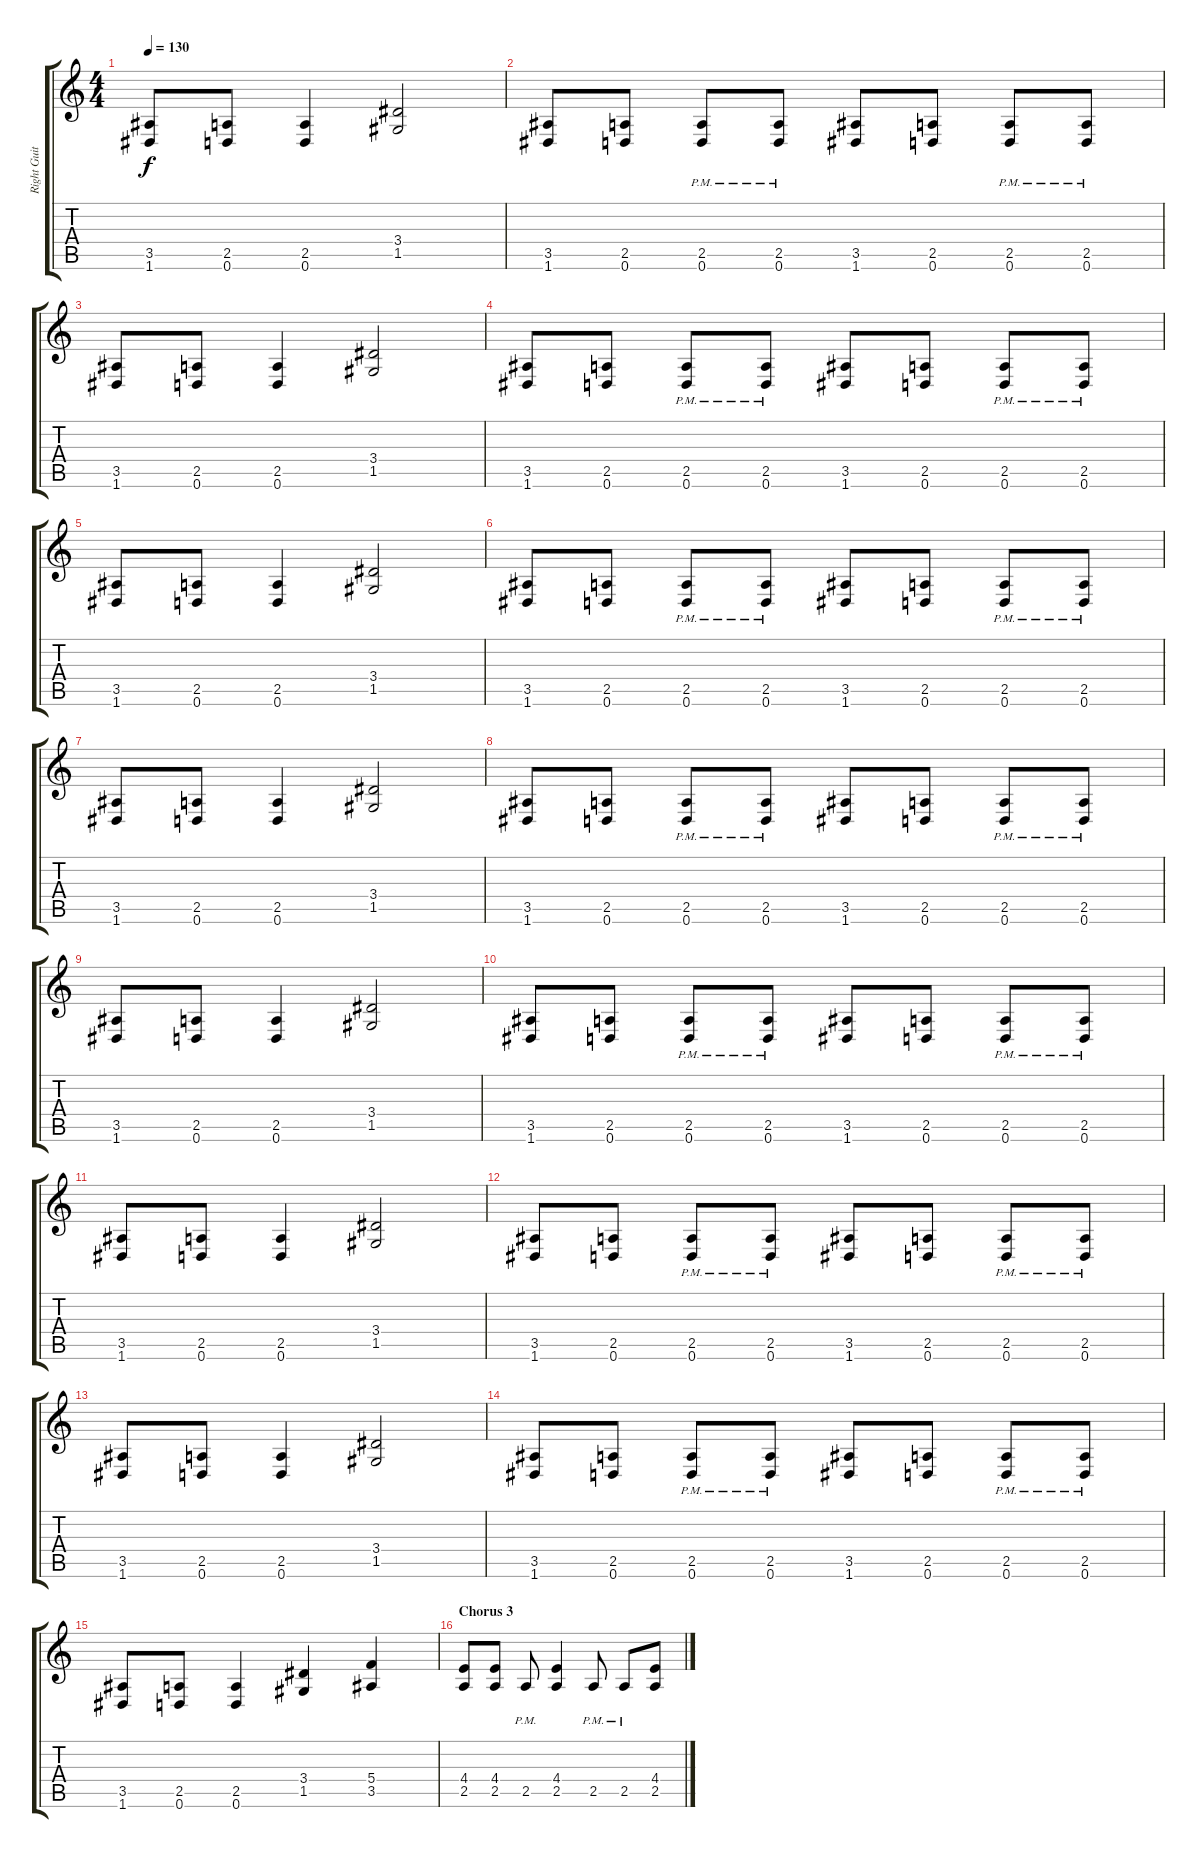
\track ("Right Guitar" "Right Guit") {instrument distortionguitar}
\staff {score tabs}
\tuning (D4 A3 F3 C3 G2 D2) {hide}
\ts (4 4)
\tempo 130
\clef g2
\ks c
(3.5 1.6).8{dy f} (2.5 0.6).8 (2.5 0.6).4 (3.4 1.5).2 |
(3.5 1.6).8 (2.5 0.6).8 (2.5{pm} 0.6{pm}).8 (2.5 0.6{pm}).8 (3.5 1.6).8 (2.5 0.6).8 (2.5{pm} 0.6{pm}).8 (2.5{pm} 0.6{pm}).8 |
(3.5 1.6).8 (2.5 0.6).8 (2.5 0.6).4 (3.4 1.5).2 |
(3.5 1.6).8 (2.5 0.6).8 (2.5{pm} 0.6{pm}).8 (2.5 0.6{pm}).8 (3.5 1.6).8 (2.5 0.6).8 (2.5{pm} 0.6{pm}).8 (2.5{pm} 0.6{pm}).8 |
(3.5 1.6).8 (2.5 0.6).8 (2.5 0.6).4 (3.4 1.5).2 |
(3.5 1.6).8 (2.5 0.6).8 (2.5{pm} 0.6{pm}).8 (2.5 0.6{pm}).8 (3.5 1.6).8 (2.5 0.6).8 (2.5{pm} 0.6{pm}).8 (2.5{pm} 0.6{pm}).8 |
(3.5 1.6).8 (2.5 0.6).8 (2.5 0.6).4 (3.4 1.5).2 |
(3.5 1.6).8 (2.5 0.6).8 (2.5{pm} 0.6{pm}).8 (2.5 0.6{pm}).8 (3.5 1.6).8 (2.5 0.6).8 (2.5{pm} 0.6{pm}).8 (2.5{pm} 0.6{pm}).8 |
(3.5 1.6).8 (2.5 0.6).8 (2.5 0.6).4 (3.4 1.5).2 |
(3.5 1.6).8 (2.5 0.6).8 (2.5{pm} 0.6{pm}).8 (2.5 0.6{pm}).8 (3.5 1.6).8 (2.5 0.6).8 (2.5{pm} 0.6{pm}).8 (2.5{pm} 0.6{pm}).8 |
(3.5 1.6).8 (2.5 0.6).8 (2.5 0.6).4 (3.4 1.5).2 |
(3.5 1.6).8 (2.5 0.6).8 (2.5{pm} 0.6{pm}).8 (2.5 0.6{pm}).8 (3.5 1.6).8 (2.5 0.6).8 (2.5{pm} 0.6{pm}).8 (2.5{pm} 0.6{pm}).8 |
(3.5 1.6).8 (2.5 0.6).8 (2.5 0.6).4 (3.4 1.5).2 |
(3.5 1.6).8 (2.5 0.6).8 (2.5{pm} 0.6{pm}).8 (2.5 0.6{pm}).8 (3.5 1.6).8 (2.5 0.6).8 (2.5{pm} 0.6{pm}).8 (2.5{pm} 0.6{pm}).8 |
(3.5 1.6).8 (2.5 0.6).8 (2.5 0.6).4 (3.4 1.5).4 (5.4 3.5).4 |
\section ("" "Chorus 3")
(4.4 2.5).8 (4.4 2.5).8 2.5{pm}.8 (4.4 2.5).4 2.5{pm}.8 2.5{pm}.8 (4.4 2.5).8
